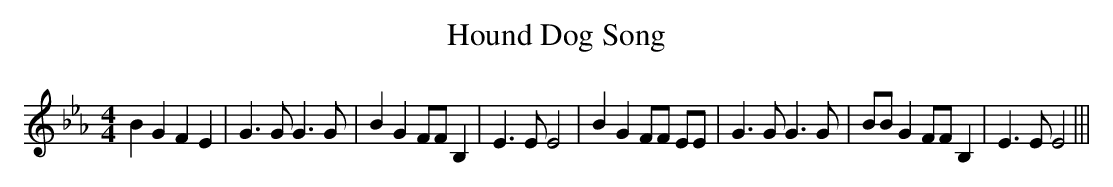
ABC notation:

X:1
T:Hound Dog Song
M:4/4
L:1/4
K:Eb
 B G F E| G3/2 G/2 G3/2 G/2| B G F/2F/2 B,| E3/2 E/2 E2| B G F/2F/2 E/2E/2|\
 G3/2 G/2 G3/2 G/2| B/2B/2 G F/2F/2 B,| E3/2 E/2 E2|||
